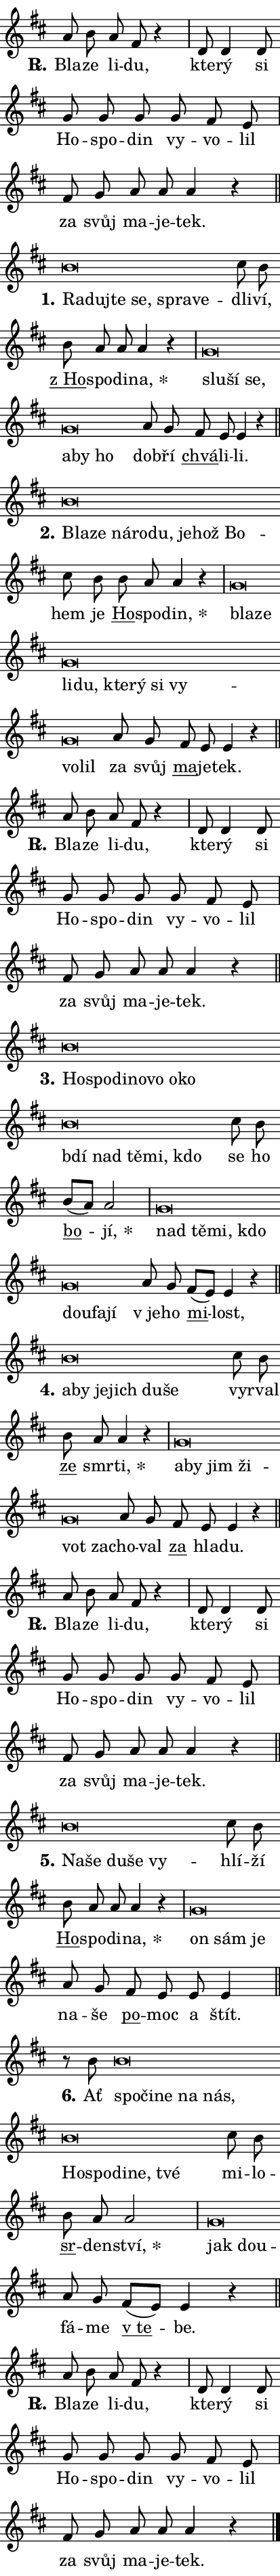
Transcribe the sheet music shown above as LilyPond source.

\version "2.22.1"
\header { tagline = "" }
\paper {
  indent = 0\cm
  top-margin = 0\cm
  right-margin = 0\cm
  bottom-margin = 0\cm
  left-margin = 0\cm
  paper-width = 7\cm
  page-breaking = #ly:one-page-breaking
  system-system-spacing.basic-distance = #11
  score-system-spacing.basic-distance = #11.3
  ragged-last = ##f
}


%% Author: Thomas Morley
%% https://lists.gnu.org/archive/html/lilypond-user/2020-05/msg00002.html
#(define (line-position grob)
"Returns position of @var[grob} in current system:
   @code{'start}, if at first time-step
   @code{'end}, if at last time-step
   @code{'middle} otherwise
"
  (let* ((col (ly:item-get-column grob))
         (ln (ly:grob-object col 'left-neighbor))
         (rn (ly:grob-object col 'right-neighbor))
         (col-to-check-left (if (ly:grob? ln) ln col))
         (col-to-check-right (if (ly:grob? rn) rn col))
         (break-dir-left
           (and
             (ly:grob-property col-to-check-left 'non-musical #f)
             (ly:item-break-dir col-to-check-left)))
         (break-dir-right
           (and
             (ly:grob-property col-to-check-right 'non-musical #f)
             (ly:item-break-dir col-to-check-right))))
        (cond ((eqv? 1 break-dir-left) 'start)
              ((eqv? -1 break-dir-right) 'end)
              (else 'middle))))

#(define (tranparent-at-line-position vctor)
  (lambda (grob)
  "Relying on @code{line-position} select the relevant enry from @var{vctor}.
Used to determine transparency,"
    (case (line-position grob)
      ((end) (not (vector-ref vctor 0)))
      ((middle) (not (vector-ref vctor 1)))
      ((start) (not (vector-ref vctor 2))))))

noteHeadBreakVisibility =
#(define-music-function (break-visibility)(vector?)
"Makes @code{NoteHead}s transparent relying on @var{break-visibility}"
#{
  \override NoteHead.transparent =
    #(tranparent-at-line-position break-visibility)
#})

#(define delete-ledgers-for-transparent-note-heads
  (lambda (grob)
    "Reads whether a @code{NoteHead} is transparent.
If so this @code{NoteHead} is removed from @code{'note-heads} from
@var{grob}, which is supposed to be @code{LedgerLineSpanner}.
As a result ledgers are not printed for this @code{NoteHead}"
    (let* ((nhds-array (ly:grob-object grob 'note-heads))
           (nhds-list
             (if (ly:grob-array? nhds-array)
                 (ly:grob-array->list nhds-array)
                 '()))
           ;; Relies on the transparent-property being done before
           ;; Staff.LedgerLineSpanner.after-line-breaking is executed.
           ;; This is fragile ...
           (to-keep
             (remove
               (lambda (nhd)
                 (ly:grob-property nhd 'transparent #f))
               nhds-list)))
      ;; TODO find a better method to iterate over grob-arrays, similiar
      ;; to filter/remove etc for lists
      ;; For now rebuilt from scratch
      (set! (ly:grob-object grob 'note-heads)  '())
      (for-each
        (lambda (nhd)
          (ly:pointer-group-interface::add-grob grob 'note-heads nhd))
        to-keep))))

hideNotes = {
  \noteHeadBreakVisibility #begin-of-line-visible
}
unHideNotes = {
  \noteHeadBreakVisibility #all-visible
}

% work-around for resetting accidentals
% https://lilypond.org/doc/v2.23/Documentation/notation/displaying-rhythms#unmetered-music
cadenzaMeasure = {
  \cadenzaOff
  \partial 1024 s1024
  \cadenzaOn
}

#(define-markup-command (accent layout props text) (markup?)
  "Underline accented syllable"
  (interpret-markup layout props
    #{\markup \override #'(offset . 4.3) \underline { #text }#}))

responsum = \markup \concat {
  "R" \hspace #-1.05 \path #0.1 #'((moveto 0 0.07) (lineto 0.9 0.8)) \hspace #0.05 "."
}

\layout {
    \context {
        \Staff
        \remove "Time_signature_engraver"
        \override LedgerLineSpanner.after-line-breaking = #delete-ledgers-for-transparent-note-heads
    }
    \context {
        \Voice {
            \override NoteHead.output-attributes = #'((class . "notehead"))
            \override Hairpin.height = #0.55
        }
    }
    \context {
        \Lyrics {
            \override StanzaNumber.output-attributes = #'((class . "stanzanumber"))
            \override LyricSpace.minimum-distance = #0.9
            \override LyricText.font-name = #"TeX Gyre Schola"
            \override LyricText.font-size = 1
            \override StanzaNumber.font-name = #"TeX Gyre Schola Bold"
            \override StanzaNumber.font-size = 1
        }
    }
}

% magnetic-lyrics.ily
%
%   written by
%     Jean Abou Samra <jean@abou-samra.fr>
%     Werner Lemberg <wl@gnu.org>
%
%   adapted by
%     Jiri Hon <jiri.hon@gmail.com>
%
% Version 2022-Apr-15

% https://www.mail-archive.com/lilypond-user@gnu.org/msg149350.html

#(define (Left_hyphen_pointer_engraver context)
   "Collect syllable-hyphen-syllable occurrences in lyrics and store
them in properties.  This engraver only looks to the left.  For
example, if the lyrics input is @code{foo -- bar}, it does the
following.

@itemize @bullet
@item
Set the @code{text} property of the @code{LyricHyphen} grob between
@q{foo} and @q{bar} to @code{foo}.

@item
Set the @code{left-hyphen} property of the @code{LyricText} grob with
text @q{foo} to the @code{LyricHyphen} grob between @q{foo} and
@q{bar}.
@end itemize

Use this auxiliary engraver in combination with the
@code{lyric-@/text::@/apply-@/magnetic-@/offset!} hook."
   (let ((hyphen #f)
         (text #f))
     (make-engraver
      (acknowledgers
       ((lyric-syllable-interface engraver grob source-engraver)
        (set! text grob)))
      (end-acknowledgers
       ((lyric-hyphen-interface engraver grob source-engraver)
        ;(when (not (grob::has-interface grob 'lyric-space-interface))
          (set! hyphen grob)));)
      ((stop-translation-timestep engraver)
       (when (and text hyphen)
         (ly:grob-set-object! text 'left-hyphen hyphen))
       (set! text #f)
       (set! hyphen #f)))))

#(define (lyric-text::apply-magnetic-offset! grob)
   "If the space between two syllables is less than the value in
property @code{LyricText@/.details@/.squash-threshold}, move the right
syllable to the left so that it gets concatenated with the left
syllable.

Use this function as a hook for
@code{LyricText@/.after-@/line-@/breaking} if the
@code{Left_@/hyphen_@/pointer_@/engraver} is active."
   (let ((hyphen (ly:grob-object grob 'left-hyphen #f)))
     (when hyphen
       (let ((left-text (ly:spanner-bound hyphen LEFT)))
         (when (grob::has-interface left-text 'lyric-syllable-interface)
           (let* ((common (ly:grob-common-refpoint grob left-text X))
                  (this-x-ext (ly:grob-extent grob common X))
                  (left-x-ext
                   (begin
                     ;; Trigger magnetism for left-text.
                     (ly:grob-property left-text 'after-line-breaking)
                     (ly:grob-extent left-text common X)))
                  ;; `delta` is the gap width between two syllables.
                  (delta (- (interval-start this-x-ext)
                            (interval-end left-x-ext)))
                  (details (ly:grob-property grob 'details))
                  (threshold (assoc-get 'squash-threshold details 0.2)))
             (when (< delta threshold)
               (let* (;; We have to manipulate the input text so that
                      ;; ligatures crossing syllable boundaries are not
                      ;; disabled.  For languages based on the Latin
                      ;; script this is essentially a beautification.
                      ;; However, for non-Western scripts it can be a
                      ;; necessity.
                      (lt (ly:grob-property left-text 'text))
                      (rt (ly:grob-property grob 'text))
                      (is-space (grob::has-interface hyphen 'lyric-space-interface))
                      (space (if is-space " " ""))
                      (space-markup (grob-interpret-markup grob " "))
                      (space-size (interval-length (ly:stencil-extent space-markup X)))
                      (extra-delta (if is-space space-size 0))
                      ;; Append new syllable.
                      (ltrt-space (if (and (string? lt) (string? rt))
                                (string-append lt space rt)
                                (make-concat-markup (list lt space rt))))
                      ;; Right-align `ltrt` to the right side.
                      (ltrt-space-markup (grob-interpret-markup
                               grob
                               (make-translate-markup
                                (cons (interval-length this-x-ext) 0)
                                (make-right-align-markup ltrt-space)))))
                 (begin
                   ;; Don't print `left-text`.
                   (ly:grob-set-property! left-text 'stencil #f)
                   ;; Set text and stencil (which holds all collected
                   ;; syllables so far) and shift it to the left.
                   (ly:grob-set-property! grob 'text ltrt-space)
                   (ly:grob-set-property! grob 'stencil ltrt-space-markup)
                   (ly:grob-translate-axis! grob (- (- delta extra-delta)) X))))))))))


#(define (lyric-hyphen::displace-bounds-first grob)
   ;; Make very sure this callback isn't triggered too early.
   (let ((left (ly:spanner-bound grob LEFT))
         (right (ly:spanner-bound grob RIGHT)))
     (ly:grob-property left 'after-line-breaking)
     (ly:grob-property right 'after-line-breaking)
     (ly:lyric-hyphen::print grob)))

squashThreshold = #0.4

\layout {
  \context {
    \Lyrics
    \consists #Left_hyphen_pointer_engraver
    \override LyricText.after-line-breaking =
      #lyric-text::apply-magnetic-offset!
    \override LyricHyphen.stencil = #lyric-hyphen::displace-bounds-first
    \override LyricText.details.squash-threshold = \squashThreshold
    \override LyricHyphen.minimum-distance = 0
    \override LyricHyphen.minimum-length = \squashThreshold
  }
}

squash = \override LyricText.details.squash-threshold = 9999
unSquash = \override LyricText.details.squash-threshold = \squashThreshold

left = \override LyricText.self-alignment-X = #LEFT
unLeft = \revert LyricText.self-alignment-X

starOffset = #(lambda (grob) 
                (let ((x_offset (ly:self-alignment-interface::aligned-on-x-parent grob)))
                  (if (= x_offset 0) 0 (+ x_offset 1.2))))

star = #(define-music-function (syllable)(string?)
"Append star separator at the end of a syllable"
#{
  \once \override LyricText.X-offset = #starOffset
  \lyricmode { \markup {
    #syllable
    \override #'((font-name . "TeX Gyre Schola Bold")) \hspace #0.2 \lower #0.65 \larger "*"
  } }
#})

starAccent = #(define-music-function (syllable)(string?)
"Append star separator at the end of a syllable and make accent"
#{
  \once \override LyricText.X-offset = #starOffset
  \lyricmode { \markup {
    \accent #syllable
    \override #'((font-name . "TeX Gyre Schola Bold")) \hspace #0.2 \lower #0.65 \larger "*"
  } }
#})

breath = #(define-music-function (syllable)(string?)
"Append breathing indicator at the end of a syllable"
#{
  \lyricmode { \markup { #syllable "+" } }
#})

optionalBreath = #(define-music-function (syllable)(string?)
"Append optional breathing indicator at the end of a syllable"
#{
  \lyricmode { \markup { #syllable "(+)" } }
#})


\score {
    <<
        \new Voice = "melody" { \cadenzaOn \key d \major \relative { a'8 b a fis r4 \cadenzaMeasure \bar "|" d8 d4 d8 \bar "" g g g \bar "" g fis e \cadenzaMeasure \bar "|" fis g a a a4 r \cadenzaMeasure \bar "||" \break } }
        \new Lyrics \lyricsto "melody" { \lyricmode { \set stanza = \responsum
Bla -- ze li -- du, kte -- rý si Ho -- spo -- din vy -- vo -- lil za svůj ma -- je -- tek. } }
    >>
    \layout {}
}

\score {
    <<
        \new Voice = "melody" { \cadenzaOn \key d \major \relative { b'\breve*1/16 \hideNotes \breve*1/16 \bar "" \breve*1/16 \bar "" \breve*1/16 \bar "" \breve*1/16 \breve*1/16 \bar "" \unHideNotes cis8 b \bar "" b a a a4 r \cadenzaMeasure \bar "|" g\breve*1/16 \hideNotes \breve*1/16 \bar "" \breve*1/16 \bar "" \breve*1/16 \bar "" \breve*1/16 \breve*1/16 \bar "" \unHideNotes a8 g \bar "" fis e e4 r \cadenzaMeasure \bar "||" \break } }
        \new Lyrics \lyricsto "melody" { \lyricmode { \set stanza = "1."
\left Ra -- \squash duj -- te se, spra -- ve -- \unLeft \unSquash dli -- ví, \markup \accent "z Ho" -- spo -- di -- \star na, \left slu -- \squash ší se, a -- by ho \unLeft \unSquash dob -- ří \markup \accent chvá -- li -- li. } }
    >>
    \layout {}
}

\score {
    <<
        \new Voice = "melody" { \cadenzaOn \key d \major \relative { b'\breve*1/16 \hideNotes \breve*1/16 \bar "" \breve*1/16 \bar "" \breve*1/16 \bar "" \breve*1/16 \bar "" \breve*1/16 \bar "" \breve*1/16 \breve*1/16 \bar "" \unHideNotes cis8 b \bar "" b a a4 r \cadenzaMeasure \bar "|" g\breve*1/16 \hideNotes \breve*1/16 \bar "" \breve*1/16 \bar "" \breve*1/16 \bar "" \breve*1/16 \bar "" \breve*1/16 \bar "" \breve*1/16 \bar "" \breve*1/16 \bar "" \breve*1/16 \breve*1/16 \bar "" \unHideNotes a8 g \bar "" fis e e4 r \cadenzaMeasure \bar "||" \break } }
        \new Lyrics \lyricsto "melody" { \lyricmode { \set stanza = "2."
\left Bla -- \squash ze ná -- ro -- du, je -- hož Bo -- \unLeft \unSquash hem je \markup \accent Ho -- spo -- \star din, \left bla -- \squash ze li -- du, kte -- rý si vy -- vo -- lil \unLeft \unSquash za svůj \markup \accent ma -- je -- tek. } }
    >>
    \layout {}
}

\score {
    <<
        \new Voice = "melody" { \cadenzaOn \key d \major \relative { a'8 b a fis r4 \cadenzaMeasure \bar "|" d8 d4 d8 \bar "" g g g \bar "" g fis e \cadenzaMeasure \bar "|" fis g a a a4 r \cadenzaMeasure \bar "||" \break } }
        \new Lyrics \lyricsto "melody" { \lyricmode { \set stanza = \responsum
Bla -- ze li -- du, kte -- rý si Ho -- spo -- din vy -- vo -- lil za svůj ma -- je -- tek. } }
    >>
    \layout {}
}

\score {
    <<
        \new Voice = "melody" { \cadenzaOn \key d \major \relative { b'\breve*1/16 \hideNotes \breve*1/16 \bar "" \breve*1/16 \bar "" \breve*1/16 \bar "" \breve*1/16 \bar "" \breve*1/16 \bar "" \breve*1/16 \bar "" \breve*1/16 \bar "" \breve*1/16 \bar "" \breve*1/16 \bar "" \breve*1/16 \breve*1/16 \bar "" \unHideNotes cis8 b \bar "" b[( a)] a2 \cadenzaMeasure \bar "|" g\breve*1/16 \hideNotes \breve*1/16 \bar "" \breve*1/16 \bar "" \breve*1/16 \bar "" \breve*1/16 \bar "" \breve*1/16 \breve*1/16 \bar "" \unHideNotes a8 g \bar "" fis[( e)] e4 r \cadenzaMeasure \bar "||" \break } }
        \new Lyrics \lyricsto "melody" { \lyricmode { \set stanza = "3."
\left Ho -- \squash spo -- di -- no -- vo o -- ko bdí nad tě -- mi, kdo \unLeft \unSquash se ho \markup \accent bo -- \star jí, \left nad \squash tě -- mi, kdo dou -- fa -- jí \unLeft \unSquash "v je" -- ho \markup \accent mi -- lost, } }
    >>
    \layout {}
}

\score {
    <<
        \new Voice = "melody" { \cadenzaOn \key d \major \relative { b'\breve*1/16 \hideNotes \breve*1/16 \bar "" \breve*1/16 \bar "" \breve*1/16 \bar "" \breve*1/16 \breve*1/16 \bar "" \unHideNotes cis8 b \bar "" b a a4 r \cadenzaMeasure \bar "|" g\breve*1/16 \hideNotes \breve*1/16 \bar "" \breve*1/16 \bar "" \breve*1/16 \bar "" \breve*1/16 \breve*1/16 \bar "" \unHideNotes a8 g \bar "" fis e e4 r \cadenzaMeasure \bar "||" \break } }
        \new Lyrics \lyricsto "melody" { \lyricmode { \set stanza = "4."
\left a -- \squash by je -- jich du -- še \unLeft \unSquash vy -- rval \markup \accent ze smr -- \star ti, \left a -- \squash by jim ži -- vot za -- \unLeft \unSquash cho -- val \markup \accent za hla -- du. } }
    >>
    \layout {}
}

\score {
    <<
        \new Voice = "melody" { \cadenzaOn \key d \major \relative { a'8 b a fis r4 \cadenzaMeasure \bar "|" d8 d4 d8 \bar "" g g g \bar "" g fis e \cadenzaMeasure \bar "|" fis g a a a4 r \cadenzaMeasure \bar "||" \break } }
        \new Lyrics \lyricsto "melody" { \lyricmode { \set stanza = \responsum
Bla -- ze li -- du, kte -- rý si Ho -- spo -- din vy -- vo -- lil za svůj ma -- je -- tek. } }
    >>
    \layout {}
}

\score {
    <<
        \new Voice = "melody" { \cadenzaOn \key d \major \relative { b'\breve*1/16 \hideNotes \breve*1/16 \bar "" \breve*1/16 \bar "" \breve*1/16 \breve*1/16 \bar "" \unHideNotes cis8 b \bar "" b a a a4 r \cadenzaMeasure \bar "|" g\breve*1/16 \hideNotes \breve*1/16 \breve*1/16 \bar "" \unHideNotes a8 g \bar "" fis e e e4 \cadenzaMeasure \bar "||" \break } }
        \new Lyrics \lyricsto "melody" { \lyricmode { \set stanza = "5."
\left Na -- \squash še du -- še vy -- \unLeft \unSquash hlí -- ží \markup \accent Ho -- spo -- di -- \star na, \left on \squash sám je \unLeft \unSquash na -- še \markup \accent po -- moc a štít. } }
    >>
    \layout {}
}

\score {
    <<
        \new Voice = "melody" { \cadenzaOn \key d \major \relative { r8 b'8 b\breve*1/16 \hideNotes \breve*1/16 \bar "" \breve*1/16 \bar "" \breve*1/16 \bar "" \breve*1/16 \bar "" \breve*1/16 \bar "" \breve*1/16 \bar "" \breve*1/16 \bar "" \breve*1/16 \breve*1/16 \bar "" \unHideNotes cis8 b \bar "" b a a2 \cadenzaMeasure \bar "|" g\breve*1/16 \hideNotes \breve*1/16 \bar "" \unHideNotes a8 g \bar "" fis[( e)] e4 r \cadenzaMeasure \bar "||" \break } }
        \new Lyrics \lyricsto "melody" { \lyricmode { \set stanza = "6."
Ať \left spo -- \squash či -- ne na nás, Ho -- spo -- di -- ne, tvé \unLeft \unSquash mi -- lo -- \markup \accent sr -- den -- \star ství, \left jak \squash dou -- \unLeft \unSquash fá -- me \markup \accent "v te" -- be. } }
    >>
    \layout {}
}

\score {
    <<
        \new Voice = "melody" { \cadenzaOn \key d \major \relative { a'8 b a fis r4 \cadenzaMeasure \bar "|" d8 d4 d8 \bar "" g g g \bar "" g fis e \cadenzaMeasure \bar "|" fis g a a a4 r \cadenzaMeasure \bar "||" \break } \bar "|." }
        \new Lyrics \lyricsto "melody" { \lyricmode { \set stanza = \responsum
Bla -- ze li -- du, kte -- rý si Ho -- spo -- din vy -- vo -- lil za svůj ma -- je -- tek. } }
    >>
    \layout {}
}
